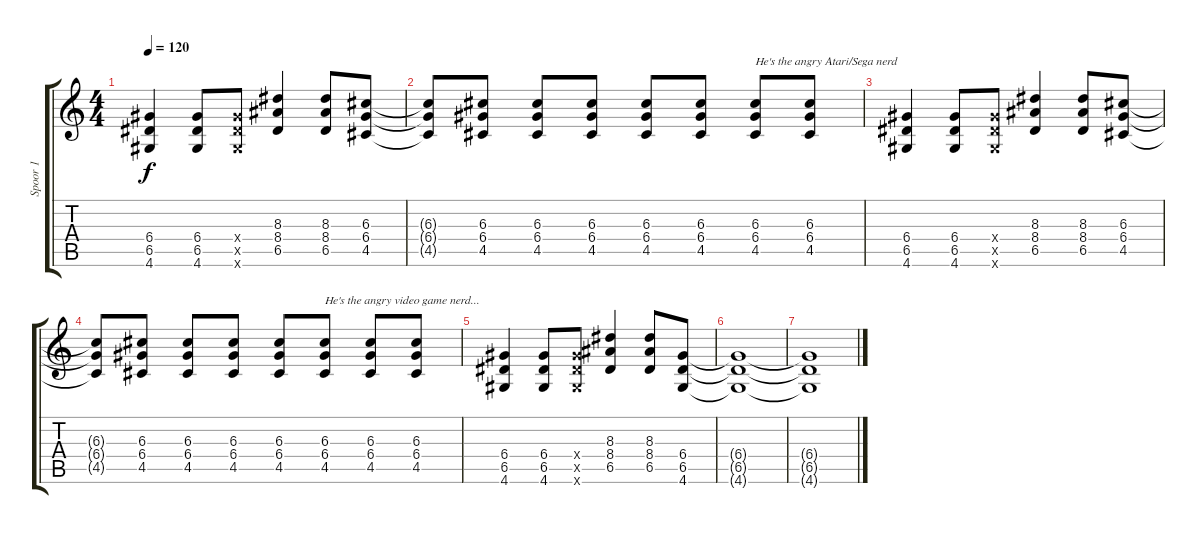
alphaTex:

\track ("Spoor 1" "Spoor 1") {instrument distortionguitar}
\staff {score tabs}
\tuning (E4 B3 G3 D3 A2 E2) {hide}
\ts (4 4)
\tempo 120
\clef g2
\ks c
(6.4 6.5 4.6).4{dy f} (6.4 6.5 4.6).8 (6.4{x} 6.5{x} 4.6{x}).8 (8.3 8.4 6.5).4 (8.3 8.4 6.5).8 (6.3 6.4 4.5).8 |
(6.3{t} 6.4{t} 4.5{t}).8 (6.3 6.4 4.5).8 (6.3 6.4 4.5).8 (6.3 6.4 4.5).8 (6.3 6.4 4.5).8 (6.3 6.4 4.5).8 (6.3 6.4 4.5).8{txt "He's the angry Atari/Sega nerd"} (6.3 6.4 4.5).8 |
(6.4 6.5 4.6).4 (6.4 6.5 4.6).8 (6.4{x} 6.5{x} 4.6{x}).8 (8.3 8.4 6.5).4 (8.3 8.4 6.5).8 (6.3 6.4 4.5).8 |
(6.3{t} 6.4{t} 4.5{t}).8 (6.3 6.4 4.5).8 (6.3 6.4 4.5).8 (6.3 6.4 4.5).8 (6.3 6.4 4.5).8 (6.3 6.4 4.5).8{txt "He's the angry video game nerd..."} (6.3 6.4 4.5).8 (6.3 6.4 4.5).8 |
(6.4 6.5 4.6).4 (6.4 6.5 4.6).8 (6.4{x} 6.5{x} 4.6{x}).8 (8.3 8.4 6.5).4 (8.3 8.4 6.5).8 (6.4 6.5 4.6).8 |
(6.4{t} 6.5{t} 4.6{t}).1 |
(6.4{t} 6.5{t} 4.6{t}).1
